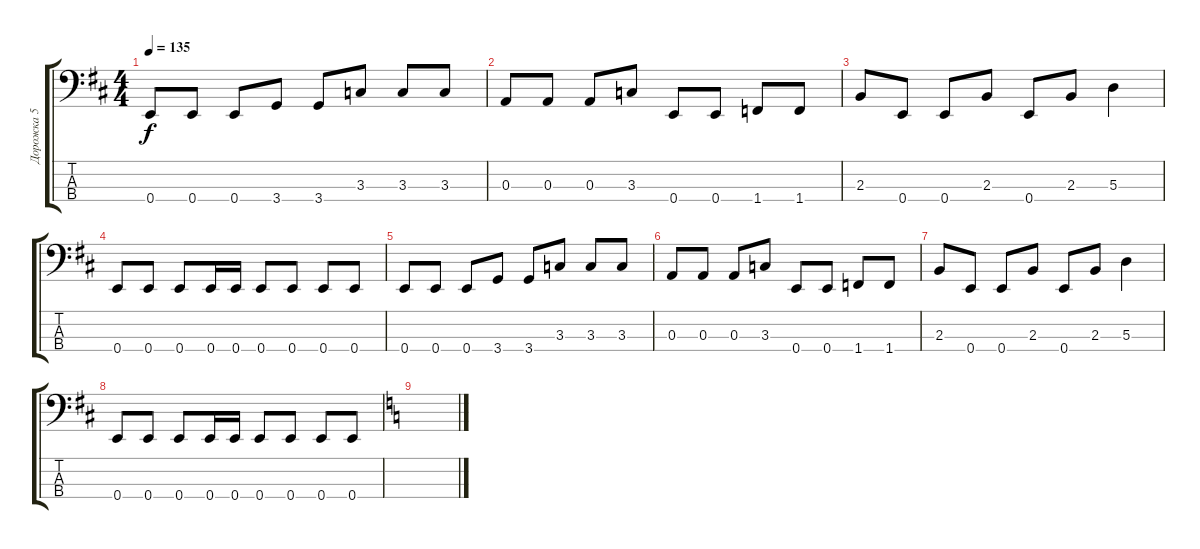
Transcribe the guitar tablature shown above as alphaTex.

\track ("Дорожка 5" "Дорожка 5") {instrument electricbassfinger}
\staff {score tabs}
\tuning (G2 D2 A1 E1) {hide}
\ts (4 4)
\tempo 135
\clef f4
\ks d
0.4.8{dy f} 0.4.8 0.4.8 3.4.8 3.4.8 3.3.8 3.3.8 3.3.8 |
0.3.8 0.3.8 0.3.8 3.3.8 0.4.8 0.4.8 1.4.8 1.4.8 |
2.3.8 0.4.8 0.4.8 2.3.8 0.4.8 2.3.8 5.3.4 |
0.4.8 0.4.8 0.4.8 0.4.16 0.4.16 0.4.8 0.4.8 0.4.8 0.4.8 |
0.4.8 0.4.8 0.4.8 3.4.8 3.4.8 3.3.8 3.3.8 3.3.8 |
0.3.8 0.3.8 0.3.8 3.3.8 0.4.8 0.4.8 1.4.8 1.4.8 |
2.3.8 0.4.8 0.4.8 2.3.8 0.4.8 2.3.8 5.3.4 |
0.4.8 0.4.8 0.4.8 0.4.16 0.4.16 0.4.8 0.4.8 0.4.8 0.4.8 |
\ks c
